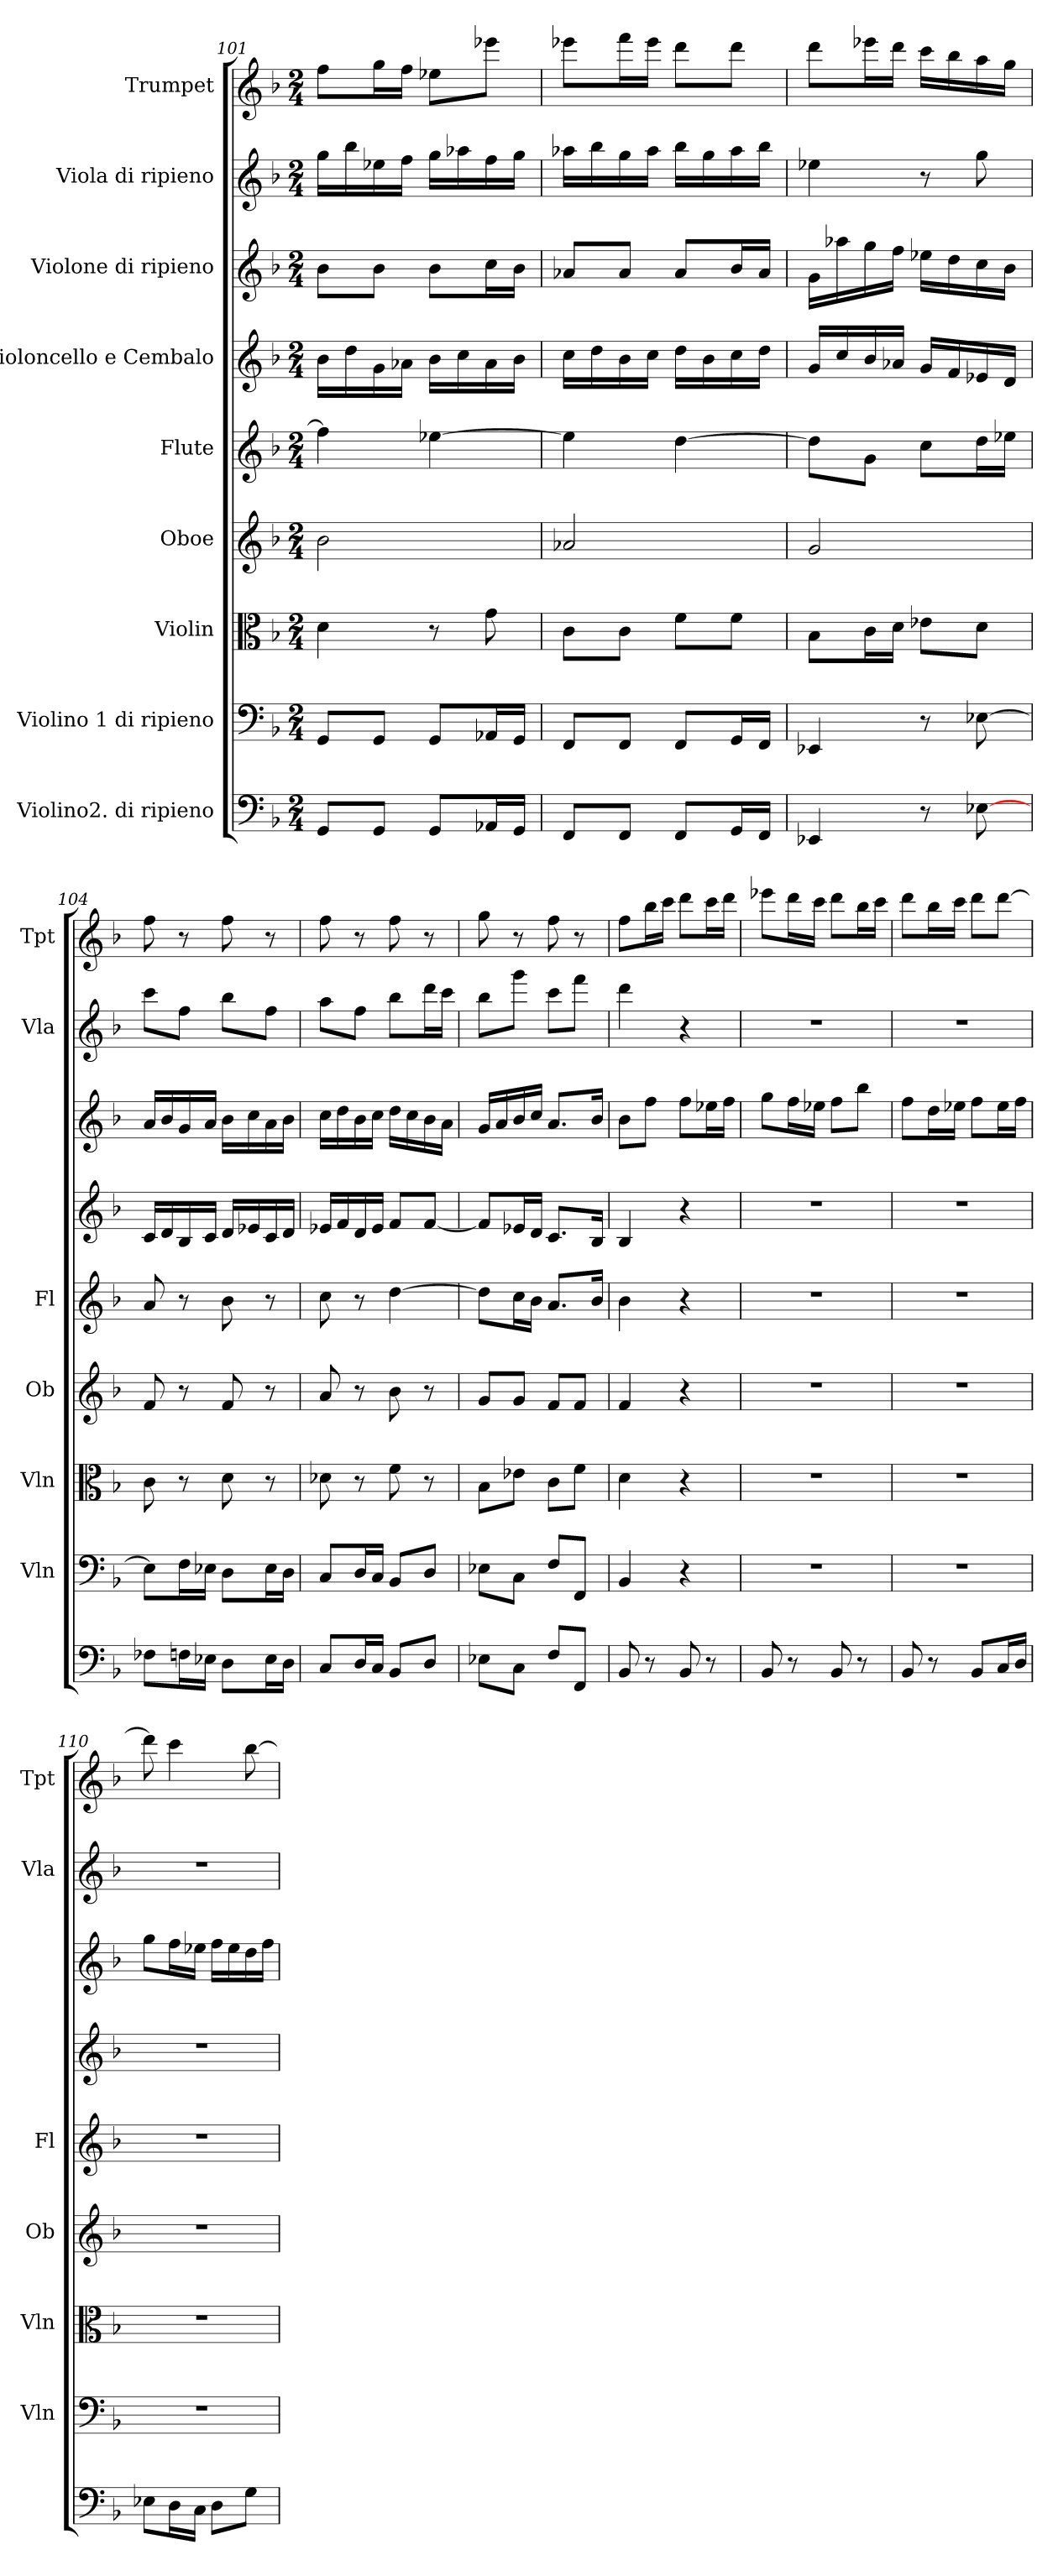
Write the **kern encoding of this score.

**kern	**kern	**kern	**kern	**kern	**kern	**kern	**kern	**kern
*part9	*part8	*part7	*part6	*part5	*part4	*part3	*part2	*part1
*staff9	*staff8	*staff7	*staff6	*staff5	*staff4	*staff3	*staff2	*staff1
*I"Violino2. di ripieno	*I"Violino 1 di ripieno	*I"Violin	*I"Oboe	*I"Flute	*I"Violoncello e Cembalo	*I"Violone di ripieno	*I"Viola di ripieno	*I"Trumpet
*	*I'Vln	*I'Vln	*I'Ob	*I'Fl	*	*	*I'Vla	*I'Tpt
!!LO:PB:g=z
*clefF4	*clefF4	*clefC3	*clefG2	*clefG2	*clefG2	*clefG2	*clefG2	*clefG2
*	*	*	*	*	*	*	*	*ITrd1c2
*k[b-]	*k[b-]	*k[b-]	*k[b-]	*k[b-]	*k[b-]	*k[b-]	*k[b-]	*k[b-e-a-]
*F:	*F:	*F:	*F:	*F:	*F:	*F:	*F:	*E-:
*M2/4	*M2/4	*M2/4	*M2/4	*M2/4	*M2/4	*M2/4	*M2/4	*M2/4
=101	=101	=101	=101	=101	=101	=101	=101	=101
8GG/L	8GG/L	4d\	2b-\	4ff\]	16b-\LL	8b-\L	16gg\LL	8ee-\L
.	.	.	.	.	16dd\	.	16bb-\	.
8GG/J	8GG/J	.	.	.	16g\	8b-\J	16ee-\	16ff\L
.	.	.	.	.	16a-\JJ	.	16ff\JJ	16ee-\JJ
8GG/L	8GG/L	8r	.	[4ee-\	16b-\LL	8b-\L	16gg\LL	8dd-\L
.	.	.	.	.	16cc\	.	16aa-\	.
16AA-/L	16AA-/L	8g\	.	.	16a-\	16cc\L	16ff\	8ddd-\J
16GG/JJ	16GG/JJ	.	.	.	16b-\JJ	16b-\JJ	16gg\JJ	.
=102	=102	=102	=102	=102	=102	=102	=102	=102
8FF/L	8FF/L	8c\L	2a-/	4ee-\]	16cc\LL	8a-/L	16aa-\LL	8ddd-\L
.	.	.	.	.	16dd\	.	16bb-\	.
8FF/J	8FF/J	8c\J	.	.	16b-\	8a-/J	16gg\	16eee-\L
.	.	.	.	.	16cc\JJ	.	16aa-\JJ	16ddd-\JJ
8FF/L	8FF/L	8f\L	.	[4dd\	16dd\LL	8a-/L	16bb-\LL	8ccc\L
.	.	.	.	.	16b-\	.	16gg\	.
16GG/L	16GG/L	8f\J	.	.	16cc\	16b-/L	16aa-\	8ccc\J
16FF/JJ	16FF/JJ	.	.	.	16dd\JJ	16a-/JJ	16bb-\JJ	.
=103	=103	=103	=103	=103	=103	=103	=103	=103
4EE-/	4EE-/	8B-\L	2g/	8dd\L]	16g/LL	16g\LL	4ee-\	8ccc\L
.	.	.	.	.	16cc/	16aa-\	.	.
.	.	16c\L	.	8g\J	16b-/	16gg\	.	16ddd-\L
.	.	16d\JJ	.	.	16a-/JJ	16ff\JJ	.	16ccc\JJ
8r	8r	8e-\L	.	8cc\L	16g/LL	16ee-\LL	8r	16bb-\LL
.	.	.	.	.	16f/	16dd\	.	16aa-\
[8E-\	[8E-\	8d\J	.	16dd\L	16e-/	16cc\	8gg\	16gg\
.	.	.	.	16ee-\JJ	16d/JJ	16b-\JJ	.	16ff\JJ
=104	=104	=104	=104	=104	=104	=104	=104	=104
8F-\L	8E-\L]	8c\	8f/	8a/	16c/LL	16a/LL	8ccc\L	8ee-\
.	.	.	.	.	16d/	16b-/	.	.
16Fn\L	16F\L	8r	8r	8r	16B-/	16g/	8ff\J	8r
16E-\JJ	16E-\JJ	.	.	.	16c/JJ	16a/JJ	.	.
8D\L	8D\L	8d\	8f/	8b-\	16d/LL	16b-\LL	8bb-\L	8ee-\
.	.	.	.	.	16e-/	16cc\	.	.
16E-\L	16E-\L	8r	8r	8r	16c/	16a\	8ff\J	8r
16D\JJ	16D\JJ	.	.	.	16d/JJ	16b-\JJ	.	.
!!LO:PB:g=z
=105	=105	=105	=105	=105	=105	=105	=105	=105
8C/L	8C/L	8d-\	8a/	8cc\	16e-/LL	16cc\LL	8aa\L	8ee-\
.	.	.	.	.	16f/	16dd\	.	.
16D/L	16D/L	8r	8r	8r	16d/	16b-\	8ff\J	8r
16C/JJ	16C/JJ	.	.	.	16e-/JJ	16cc\JJ	.	.
8BB-/L	8BB-/L	8f\	8b-\	[4dd\	8f/L	16dd\LL	8bb-\L	8ee-\
.	.	.	.	.	.	16cc\	.	.
8D/J	8D/J	8r	8r	.	[8f/J	16b-\	16ddd\L	8r
.	.	.	.	.	.	16a\JJ	16ccc\JJ	.
=106	=106	=106	=106	=106	=106	=106	=106	=106
8E-\L	8E-\L	8B-\L	8g/L	8dd\L]	8f/L]	16g/LL	8bb-\L	8ff\
.	.	.	.	.	.	16a/	.	.
8C\J	8C\J	8e-\J	8g/J	16cc\L	16e-/L	16b-/	8ggg\J	8r
.	.	.	.	16b-\JJ	16d/JJ	16cc/JJ	.	.
8F/L	8F/L	8c\L	8f/L	8.a/L	8.c/L	8.a/L	8ccc\L	8ee-\
8FF/J	8FF/J	8f\J	8f/J	.	.	.	8fff\J	8r
.	.	.	.	16b-/Jk	16B-/Jk	16b-/Jk	.	.
=107	=107	=107	=107	=107	=107	=107	=107	=107
8BB-/	4BB-/	4d\	4f/	4b-\	4B-/	8b-\L	4ddd\	8ee-\L
8r	.	.	.	.	.	8ff\J	.	16aa-\L
.	.	.	.	.	.	.	.	16bb-\JJ
8BB-/	4r	4r	4r	4r	4r	8ff\L	4r	8ccc\L
8r	.	.	.	.	.	16ee-\L	.	16bb-\L
.	.	.	.	.	.	16ff\JJ	.	16ccc\JJ
=108	=108	=108	=108	=108	=108	=108	=108	=108
8BB-/	2r	2r	2r	2r	2r	8gg\L	2r	8ddd-\L
8r	.	.	.	.	.	16ff\L	.	16ccc\L
.	.	.	.	.	.	16ee-\JJ	.	16bb-\JJ
8BB-/	.	.	.	.	.	8ff\L	.	8ccc\L
8r	.	.	.	.	.	8bb-\J	.	16aa-\L
.	.	.	.	.	.	.	.	16bb-\JJ
=109	=109	=109	=109	=109	=109	=109	=109	=109
8BB-/	2r	2r	2r	2r	2r	8ff\L	2r	8ccc\L
8r	.	.	.	.	.	16dd\L	.	16aa-\L
.	.	.	.	.	.	16ee-\JJ	.	16bb-\JJ
8BB-/L	.	.	.	.	.	8ff\L	.	8ccc\L
16C/L	.	.	.	.	.	16ee-\L	.	[8ccc\J
16D/JJ	.	.	.	.	.	16ff\JJ	.	.
!!LO:PB:g=z
=110	=110	=110	=110	=110	=110	=110	=110	=110
8E-\L	2r	2r	2r	2r	2r	8gg\L	2r	8ccc\]
16D\L	.	.	.	.	.	16ff\L	.	4bb-\
16C\JJ	.	.	.	.	.	16ee-\JJ	.	.
8D\L	.	.	.	.	.	16ff\LL	.	.
.	.	.	.	.	.	16ee-\	.	.
8G\J	.	.	.	.	.	16dd\	.	[8aa-\
.	.	.	.	.	.	16ff\JJ	.	.
=	=	=	=	=	=	=	=	=
*-	*-	*-	*-	*-	*-	*-	*-	*-
